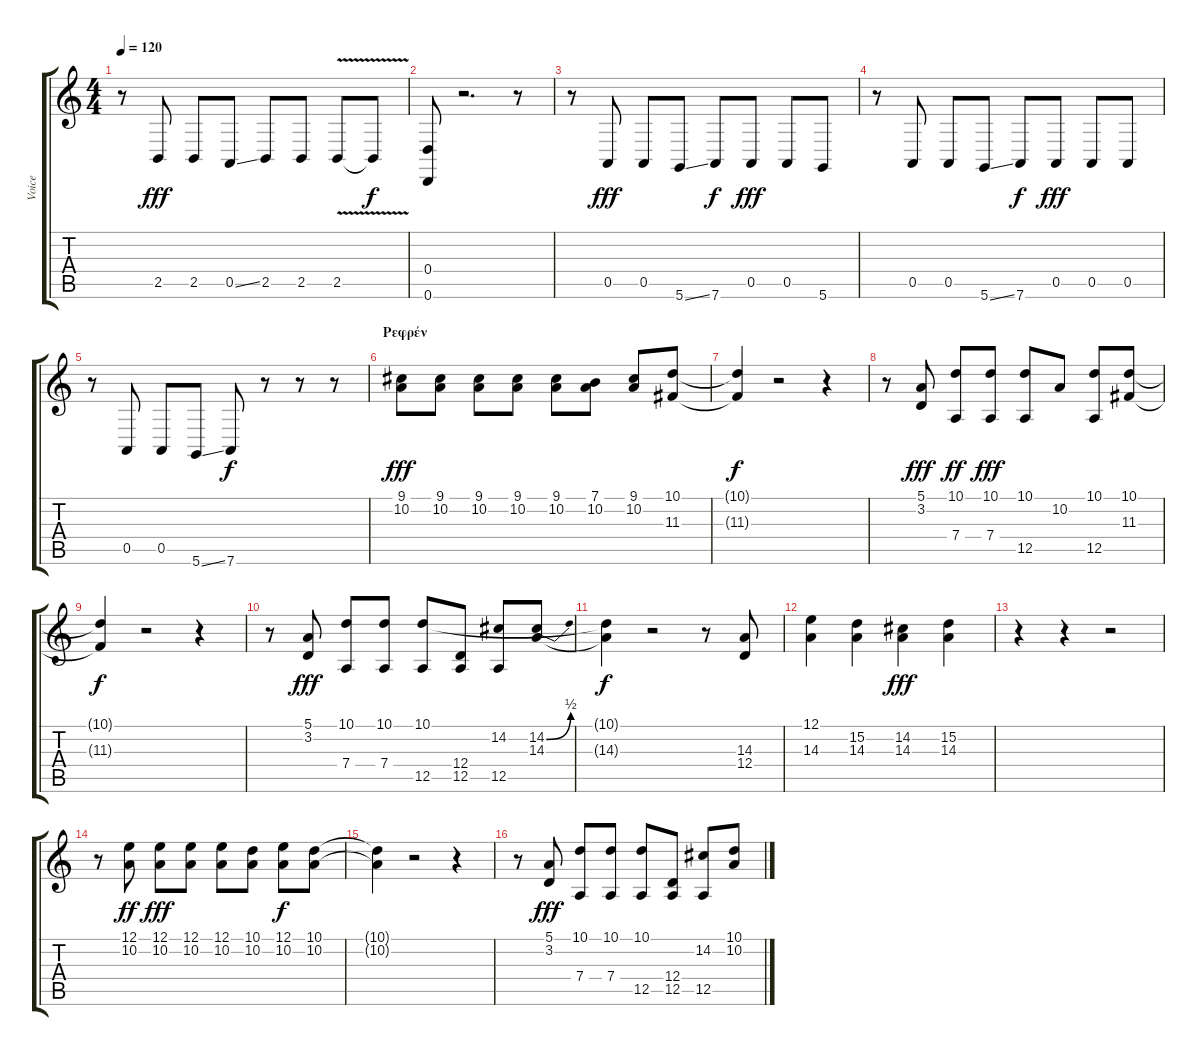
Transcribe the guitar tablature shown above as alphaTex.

\track ("Voice" "Voice") {instrument lead1square}
\staff {score tabs}
\tuning (E4 B3 G3 D3 A2 D2) {hide}
\ts (4 4)
\tempo 120
\clef g2
\ks c
r.8{dy fff} 2.5.8 2.5.8 0.5{ss}.8 2.5.8 2.5.8 2.5{v}.8 2.5{t}.8{dy f} |
(0.4 0.6).8 r.2{d} r.8 |
r.8 0.5.8{dy fff} 0.5.8 5.6{ss}.8 7.6.8{dy f} 0.5.8{dy fff} 0.5.8 5.6.8 |
r.8 0.5.8 0.5.8 5.6{ss}.8 7.6.8{dy f} 0.5.8{dy fff} 0.5.8 0.5.8 |
r.8 0.5.8 0.5.8 5.6{ss}.8 7.6.8{dy f} r.8 r.8 r.8 |
\section ("" "Ρεφρέν")
(9.1 10.2).8{dy fff} (9.1 10.2).8 (9.1 10.2).8 (9.1 10.2).8 (9.1 10.2).8 (7.1 10.2).8 (9.1 10.2).8 (10.1 11.3).8 |
(10.1{t} 11.3{t}).4{dy f} r.2 r.4 |
r.8 (5.1 3.2).8{dy fff} (10.1 7.4).8{dy ff} (10.1 7.4).8{dy fff} (10.1 12.5).8 10.2.8 (10.1 12.5).8 (10.1 11.3).8 |
(10.1{t} 11.3{t}).4{dy f} r.2 r.4 |
r.8 (5.1 3.2).8{dy fff} (10.1 7.4).8 (10.1 7.4).8 (10.1 12.5).8 (12.4 12.5).8 (14.2 12.5).8 (14.2{be (bend 0 0 60 2)} 14.3).8 |
(10.1{t} 14.3{t}).4{dy f} r.2 r.8 (14.3 12.4).8 |
(12.1 14.3).4 (15.2 14.3).4 (14.2 14.3).4{dy fff} (15.2 14.3).4 |
r.4 r.4 r.2 |
r.8 (12.1 10.2).8{dy ff} (12.1 10.2).8{dy fff} (12.1 10.2).8 (12.1 10.2).8 (10.1 10.2).8 (12.1 10.2).8{dy f} (10.1 10.2).8 |
(10.1{t} 10.2{t}).4 r.2 r.4 |
r.8 (5.1 3.2).8{dy fff} (10.1 7.4).8 (10.1 7.4).8 (10.1 12.5).8 (12.4 12.5).8 (14.2 12.5).8 (10.1 10.2).8
